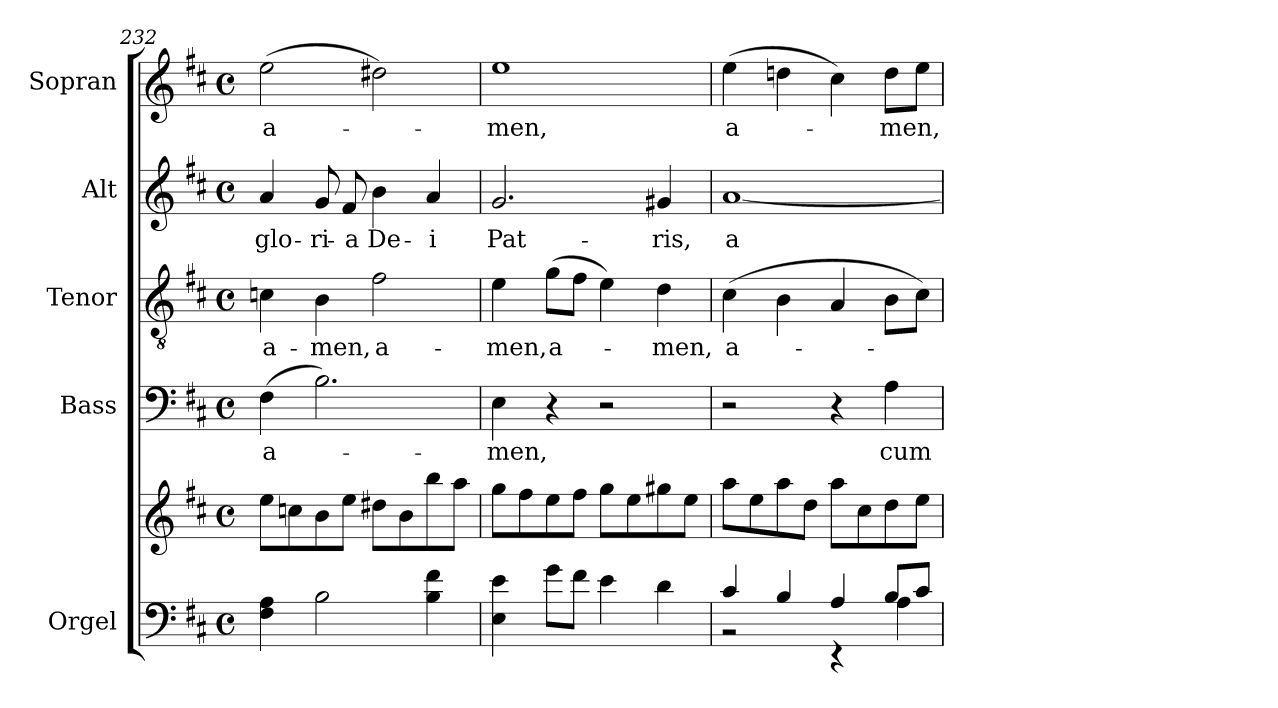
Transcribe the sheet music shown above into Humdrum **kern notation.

**kern	**kern	**kern	**text	**kern	**text	**kern	**text	**kern	**text
*part5	*part5	*part4	*part4	*part3	*part3	*part2	*part2	*part1	*part1
*staff6	*staff5	*staff4	*staff4	*staff3	*staff3	*staff2	*staff2	*staff1	*staff1
*I"Orgel	*	*I"Bass	*	*I"Tenor	*	*I"Alt	*	*I"Sopran	*
*I'Org.	*	*I'B	*	*I'T	*	*I'A	*	*I'S	*
*clefF4	*clefG2	*clefF4	*	*clefGv2	*	*clefG2	*	*clefG2	*
*k[f#c#]	*k[f#c#]	*k[f#c#]	*	*k[f#c#]	*	*k[f#c#]	*	*k[f#c#]	*
*D:	*D:	*D:	*	*D:	*	*D:	*	*D:	*
*M4/4	*M4/4	*M4/4	*	*M4/4	*	*M4/4	*	*M4/4	*
*met(c)	*met(c)	*met(c)	*	*met(c)	*	*met(c)	*	*met(c)	*
=232	=232	=232	=232	=232	=232	=232	=232	=232	=232
!	!	!	!LO:LY:b	!	!LO:LY:b	!	!LO:LY:b	!	!LO:LY:b
4F#\ 4A\	8ee\L	(>4F#\	a-	4cn\	a-	4a/	glo-	(>2ee\	a-
.	8ccn\	.	.	.	.	.	.	.	.
!	!	!	!	!	!LO:LY:b	!	!LO:LY:b	!	!
2B\	8b\	2.B\)	.	4B\	-men,	8g/	-ri-	.	.
!	!	!	!	!	!	!	!LO:LY:b	!	!
.	8ee\J	.	.	.	.	8f#/	-a	.	.
!	!	!	!	!	!LO:LY:b	!	!LO:LY:b	!	!
.	8dd#X\L	.	.	2f#\	a-	4b\	De-	2dd#X\)	.
.	8b\	.	.	.	.	.	.	.	.
!	!	!	!	!	!	!	!LO:LY:b	!	!
4B\ 4f#\	8bb\	.	.	.	.	4a/	-i	.	.
.	8aa\J	.	.	.	.	.	.	.	.
=233	=233	=233	=233	=233	=233	=233	=233	=233	=233
!	!	!	!LO:LY:b	!	!LO:LY:b	!	!LO:LY:b	!	!LO:LY:b
4E\ 4e\	8gg\L	4E\	-men,	4e\	-men,	2.g/	Pat-	1ee	-men,
.	8ff#\	.	.	.	.	.	.	.	.
!	!	!	!	!	!LO:LY:b	!	!	!	!
8g\L	8ee\	4r	.	(>8g\L	a-	.	.	.	.
8f#\J	8ff#\J	.	.	8f#\J	.	.	.	.	.
4e\	8gg\L	2r	.	4e\)	.	.	.	.	.
.	8ee\	.	.	.	.	.	.	.	.
!	!	!	!	!	!LO:LY:b	!	!LO:LY:b	!	!
4d\	8gg#X\	.	.	4d\	-men,	4g#X/	-ris,	.	.
.	8ee\J	.	.	.	.	.	.	.	.
!!LO:PB:g=z
=234	=234	=234	=234	=234	=234	=234	=234	=234	=234
*^	*	*	*	*	*	*	*	*	*
!	!	!	!	!	!	!LO:LY:b	!	!LO:LY:b	!	!LO:LY:b
4c#/	2r	8aa\L	2r	.	(>4c#\	a-	[1a	a-	(>4ee\	a-
.	.	8ee\	.	.	.	.	.	.	.	.
4B/	.	8aa\	.	.	4B\	.	.	.	4ddn\	.
.	.	8dd\J	.	.	.	.	.	.	.	.
4A/	4rEE	8aa\L	4r	.	4A/	.	.	.	4cc#\)	.
.	.	8cc#\	.	.	.	.	.	.	.	.
!	!	!	!	!LO:LY:b	!	!	!	!	!	!LO:LY:b
8B/L	4A\	8dd\	4A\	cum	8B\L	.	.	.	8dd\L	-men,
8c#/J	.	8ee\J	.	.	8c#\J)	.	.	.	8ee\J	.
*v	*v	*	*	*	*	*	*	*	*	*
=	=	=	=	=	=	=	=	=	=
*-	*-	*-	*-	*-	*-	*-	*-	*-	*-
